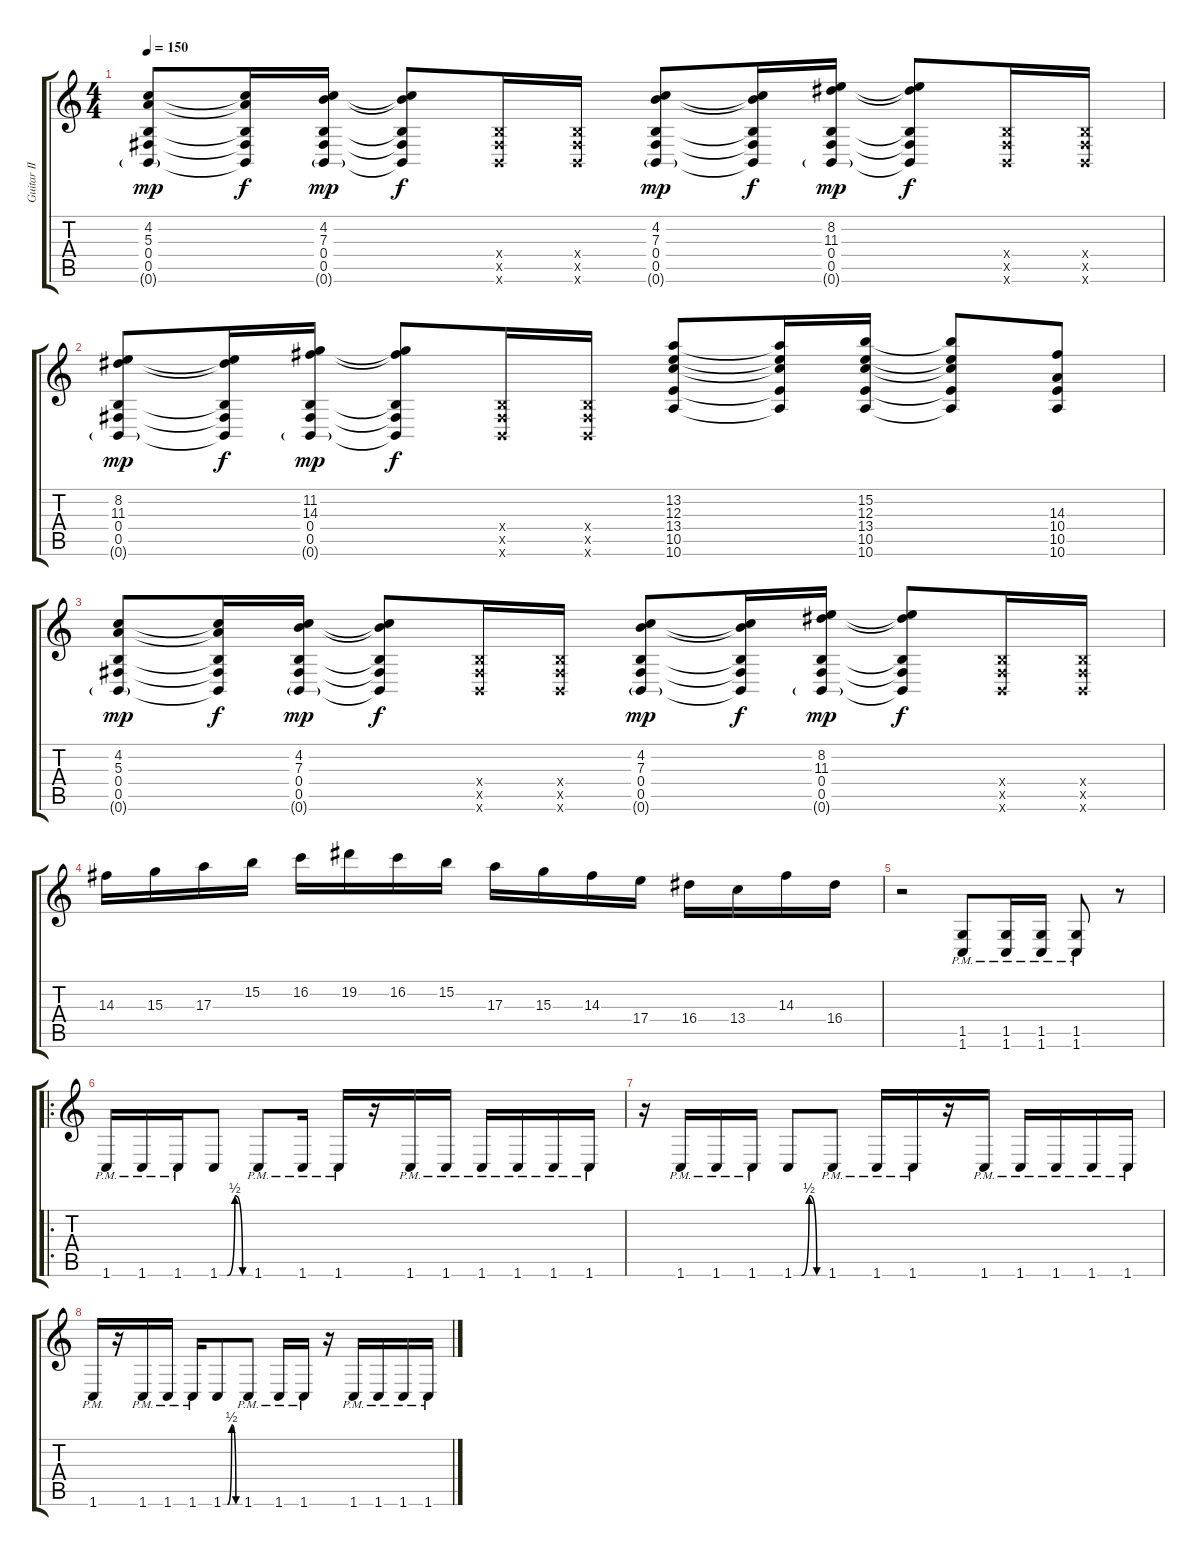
\track ("Guitar II" "Guitar II") {instrument distortionguitar}
\staff {score tabs}
\tuning (Db4 Ab3 E3 B2 Gb2 B1) {hide}
\ts (4 4)
\tempo 150
\clef g2
\ks c
(4.2 5.3 0.4 0.5 0.6{g}).8{dy mp} (4.2{t} 5.3{t} 0.4{t} 0.5{t} 0.6{t}).16{dy f} (4.2 7.3 0.4 0.5 0.6{g}).16{dy mp} (4.2{t} 7.3{t} 0.4{t} 0.5{t} 0.6{t}).8{dy f} (0.4{x} 0.5{x} 0.6{x}).16 (0.4{x} 0.5{x} 0.6{x}).16 (4.2 7.3 0.4 0.5 0.6{g}).8{dy mp} (4.2{t} 7.3{t} 0.4{t} 0.5{t} 0.6{t}).16{dy f} (8.2 11.3 0.4 0.5 0.6{g}).16{dy mp} (8.2{t} 11.3{t} 0.4{t} 0.5{t} 0.6{t}).8{dy f} (0.4{x} 0.5{x} 0.6{x}).16 (0.4{x} 0.5{x} 0.6{x}).16 |
(8.2 11.3 0.4 0.5 0.6{g}).8{dy mp} (8.2{t} 11.3{t} 0.4{t} 0.5{t} 0.6{t}).16{dy f} (11.2 14.3 0.4 0.5 0.6{g}).16{dy mp} (11.2{t} 14.3{t} 0.4{t} 0.5{t} 0.6{t}).8{dy f} (0.4{x} 0.5{x} 0.6{x}).16 (0.4{x} 0.5{x} 0.6{x}).16 (13.2 12.3 13.4 10.5 10.6).8 (13.2{t} 12.3{t} 13.4{t} 10.5{t} 10.6{t}).16 (15.2 12.3 13.4 10.5 10.6).16 (15.2{t} 12.3{t} 13.4{t} 10.5{t} 10.6{t}).8 (14.3 10.4 10.5 10.6).8 |
(4.2 5.3 0.4 0.5 0.6{g}).8{dy mp} (4.2{t} 5.3{t} 0.4{t} 0.5{t} 0.6{t}).16{dy f} (4.2 7.3 0.4 0.5 0.6{g}).16{dy mp} (4.2{t} 7.3{t} 0.4{t} 0.5{t} 0.6{t}).8{dy f} (0.4{x} 0.5{x} 0.6{x}).16 (0.4{x} 0.5{x} 0.6{x}).16 (4.2 7.3 0.4 0.5 0.6{g}).8{dy mp} (4.2{t} 7.3{t} 0.4{t} 0.5{t} 0.6{t}).16{dy f} (8.2 11.3 0.4 0.5 0.6{g}).16{dy mp} (8.2{t} 11.3{t} 0.4{t} 0.5{t} 0.6{t}).8{dy f} (0.4{x} 0.5{x} 0.6{x}).16 (0.4{x} 0.5{x} 0.6{x}).16 |
14.3.16 15.3.16 17.3.16 15.2.16 16.2.16 19.2.16 16.2.16 15.2.16 17.3.16 15.3.16 14.3.16 17.4.16 16.4.16 13.4.16 14.3.16 16.4.16 |
r.2 (1.5{pm} 1.6{pm}).8 (1.5{pm} 1.6{pm}).16 (1.5{pm} 1.6{pm}).16 (1.5{pm} 1.6{pm}).8 r.8 |
\ro
1.6{pm}.16 1.6{pm}.16 1.6{pm}.16 1.6{be (custom 0 0 15 0 30 2 45 0 60 0)}.8 1.6{pm}.8 1.6{pm}.16 1.6{pm}.16 r.16 1.6{pm}.16 1.6{pm}.16 1.6{pm}.16 1.6{pm}.16 1.6{pm}.16 1.6{pm}.16 |
r.16 1.6{pm}.16 1.6{pm}.16 1.6{pm}.16 1.6{be (custom 0 0 15 0 30 2 45 0 60 0)}.8 1.6{pm}.8 1.6{pm}.16 1.6{pm}.16 r.16 1.6{pm}.16 1.6{pm}.16 1.6{pm}.16 1.6{pm}.16 1.6{pm}.16 |
1.6{pm}.16 r.16 1.6{pm}.16 1.6{pm}.16 1.6{pm}.16 1.6{be (custom 0 0 15 0 30 2 45 0 60 0)}.8 1.6{pm}.8 1.6{pm}.16 1.6{pm}.16 r.16 1.6{pm}.16 1.6{pm}.16 1.6{pm}.16 1.6{pm}.16
